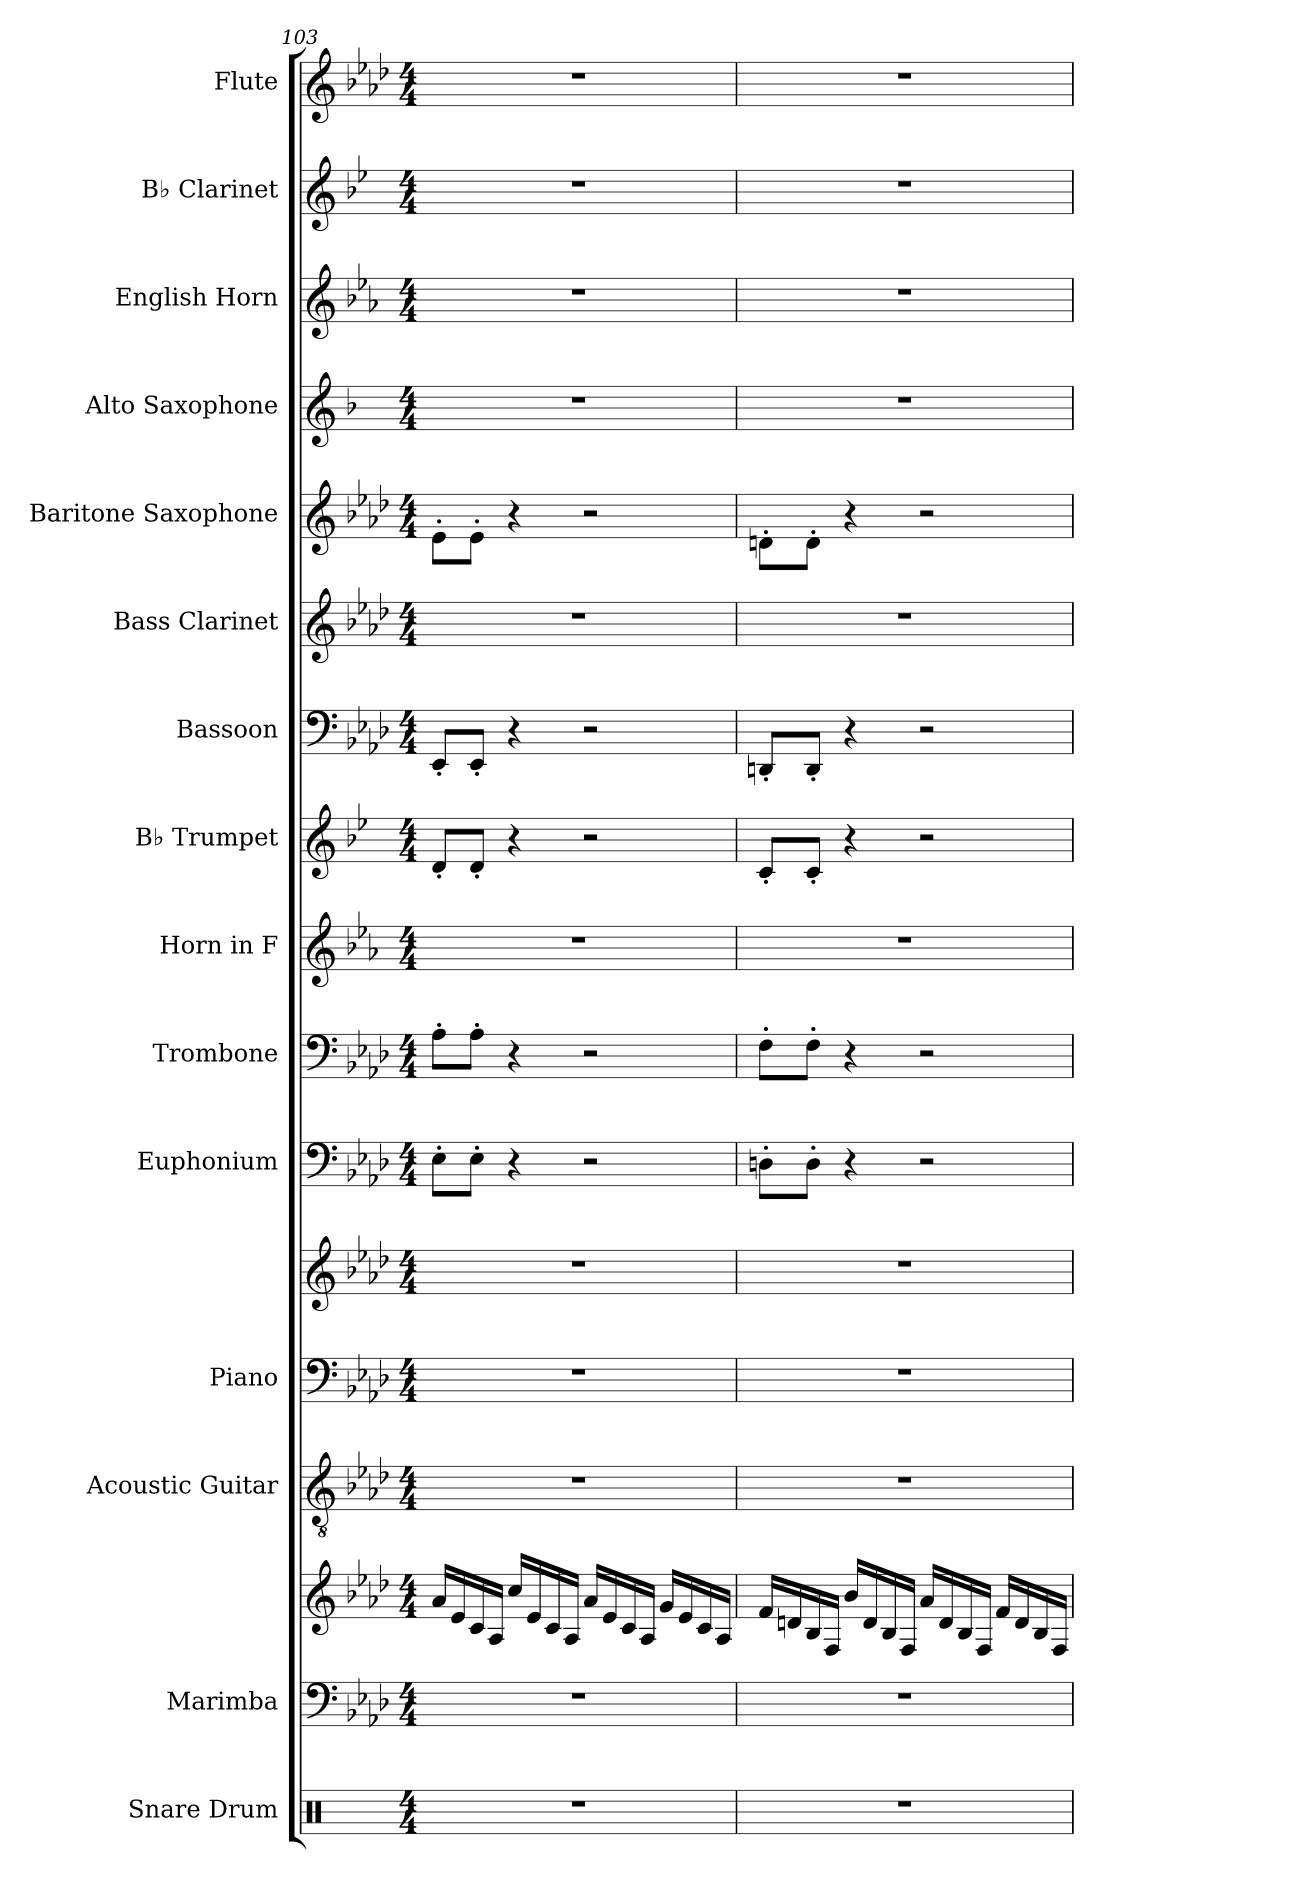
**kern	**kern	**kern	**kern	**kern	**kern	**kern	**kern	**kern	**kern	**kern	**kern	**kern	**kern	**kern	**kern	**kern
*part15	*part14	*part14	*part13	*part12	*part12	*part11	*part10	*part9	*part8	*part7	*part6	*part5	*part4	*part3	*part2	*part1
*staff17	*staff16	*staff15	*staff14	*staff13	*staff12	*staff11	*staff10	*staff9	*staff8	*staff7	*staff6	*staff5	*staff4	*staff3	*staff2	*staff1
*I"Snare Drum	*I"Marimba	*	*I"Acoustic Guitar	*I"Piano	*	*I"Euphonium	*I"Trombone	*I"Horn in F	*I"B♭ Trumpet	*I"Bassoon	*I"Bass Clarinet	*I"Baritone Saxophone	*I"Alto Saxophone	*I"English Horn	*I"B♭ Clarinet	*I"Flute
*I'Sn. Dr.	*I'Mrm.	*	*I'Guit.	*I'Pno.	*	*I'Eu.	*I'Trb.	*	*I'B♭ Tpt.	*I'Bsn.	*I'B. Cl.	*I'Bar. Sax.	*I'A. Sax.	*I'E. Hn.	*I'B♭ Cl.	*I'Fl.
*clefX	*clefF4	*clefG2	*clefGv2	*clefF4	*clefG2	*clefF4	*clefF4	*clefG2	*clefG2	*clefF4	*clefG2	*clefG2	*clefG2	*clefG2	*clefG2	*clefG2
*	*	*	*	*	*	*	*	*ITrd4c7	*ITrd1c2	*	*ITrd8c14	*ITrd12c21	*ITrd5c9	*ITrd4c7	*ITrd1c2	*
*k[]	*k[b-e-a-d-]	*k[b-e-a-d-]	*k[b-e-a-d-]	*k[b-e-a-d-]	*k[b-e-a-d-]	*k[b-e-a-d-]	*k[b-e-a-d-]	*k[b-e-a-d-]	*k[b-e-a-d-]	*k[b-e-a-d-]	*k[b-e-a-d-]	*k[b-e-a-d-]	*k[b-e-a-d-]	*k[b-e-a-d-]	*k[b-e-a-d-]	*k[b-e-a-d-]
*M4/4	*M4/4	*M4/4	*M4/4	*M4/4	*M4/4	*M4/4	*M4/4	*M4/4	*M4/4	*M4/4	*M4/4	*M4/4	*M4/4	*M4/4	*M4/4	*M4/4
=103	=103	=103	=103	=103	=103	=103	=103	=103	=103	=103	=103	=103	=103	=103	=103	=103
1r	1r	16a-/LL	1r	1r	1r	8E-'\L	8A-'\L	1r	8c'/L	8EE-'/L	1r	8E-'\L	1r	1r	1r	1r
.	.	16e-/	.	.	.	.	.	.	.	.	.	.	.	.	.	.
.	.	16c/	.	.	.	8E-'\J	8A-'\J	.	8c'/J	8EE-'/J	.	8E-'\J	.	.	.	.
.	.	16A-/JJ	.	.	.	.	.	.	.	.	.	.	.	.	.	.
.	.	16cc/LL	.	.	.	4r	4r	.	4r	4r	.	4r	.	.	.	.
.	.	16e-/	.	.	.	.	.	.	.	.	.	.	.	.	.	.
.	.	16c/	.	.	.	.	.	.	.	.	.	.	.	.	.	.
.	.	16A-/JJ	.	.	.	.	.	.	.	.	.	.	.	.	.	.
.	.	16a-/LL	.	.	.	2r	2r	.	2r	2r	.	2r	.	.	.	.
.	.	16e-/	.	.	.	.	.	.	.	.	.	.	.	.	.	.
.	.	16c/	.	.	.	.	.	.	.	.	.	.	.	.	.	.
.	.	16A-/JJ	.	.	.	.	.	.	.	.	.	.	.	.	.	.
.	.	16g/LL	.	.	.	.	.	.	.	.	.	.	.	.	.	.
.	.	16e-/	.	.	.	.	.	.	.	.	.	.	.	.	.	.
.	.	16c/	.	.	.	.	.	.	.	.	.	.	.	.	.	.
.	.	16A-/JJ	.	.	.	.	.	.	.	.	.	.	.	.	.	.
!!LO:PB:g=z
=104	=104	=104	=104	=104	=104	=104	=104	=104	=104	=104	=104	=104	=104	=104	=104	=104
1r	1r	16f/LL	1r	1r	1r	8Dn'\L	8F'\L	1r	8B-'/L	8DDn'/L	1r	8Dn'\L	1r	1r	1r	1r
.	.	16dn/	.	.	.	.	.	.	.	.	.	.	.	.	.	.
.	.	16B-/	.	.	.	8D'\J	8F'\J	.	8B-'/J	8DD'/J	.	8D'\J	.	.	.	.
.	.	16F/JJ	.	.	.	.	.	.	.	.	.	.	.	.	.	.
.	.	16b-/LL	.	.	.	4r	4r	.	4r	4r	.	4r	.	.	.	.
.	.	16d/	.	.	.	.	.	.	.	.	.	.	.	.	.	.
.	.	16B-/	.	.	.	.	.	.	.	.	.	.	.	.	.	.
.	.	16F/JJ	.	.	.	.	.	.	.	.	.	.	.	.	.	.
.	.	16a-/LL	.	.	.	2r	2r	.	2r	2r	.	2r	.	.	.	.
.	.	16d/	.	.	.	.	.	.	.	.	.	.	.	.	.	.
.	.	16B-/	.	.	.	.	.	.	.	.	.	.	.	.	.	.
.	.	16F/JJ	.	.	.	.	.	.	.	.	.	.	.	.	.	.
.	.	16f/LL	.	.	.	.	.	.	.	.	.	.	.	.	.	.
.	.	16d/	.	.	.	.	.	.	.	.	.	.	.	.	.	.
.	.	16B-/	.	.	.	.	.	.	.	.	.	.	.	.	.	.
.	.	16F/JJ	.	.	.	.	.	.	.	.	.	.	.	.	.	.
=	=	=	=	=	=	=	=	=	=	=	=	=	=	=	=	=
*-	*-	*-	*-	*-	*-	*-	*-	*-	*-	*-	*-	*-	*-	*-	*-	*-
